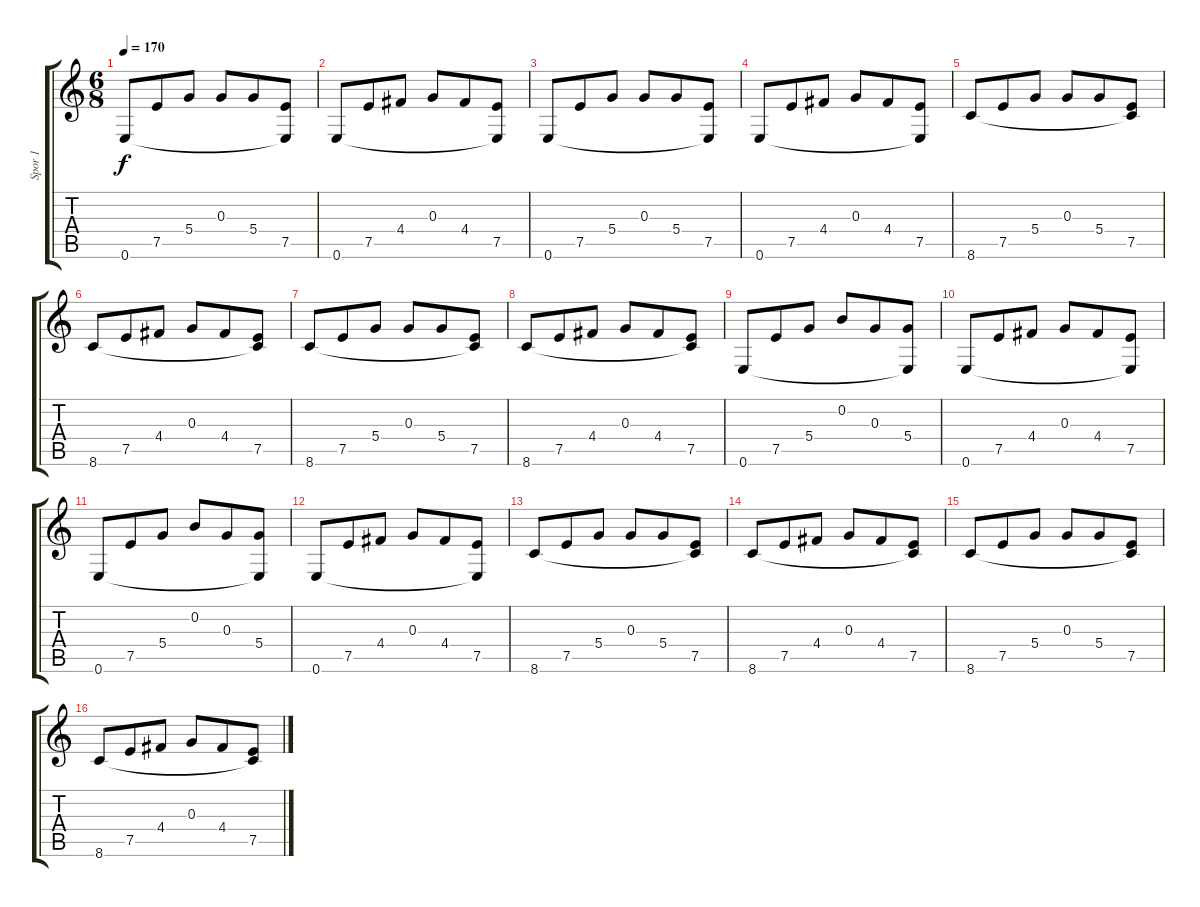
\track ("Spor 1" "Spor 1") {instrument acousticguitarsteel}
\staff {score tabs}
\tuning (E4 B3 G3 D3 A2 E2) {hide}
\ts (6 8)
\tempo 170
\clef g2
\ks c
0.6.8{dy f} 7.5.8 5.4.8 0.3.8 5.4.8 (7.5 0.6{t}).8 |
0.6.8 7.5.8 4.4.8 0.3.8 4.4.8 (7.5 0.6{t}).8 |
0.6.8 7.5.8 5.4.8 0.3.8 5.4.8 (7.5 0.6{t}).8 |
0.6.8 7.5.8 4.4.8 0.3.8 4.4.8 (7.5 0.6{t}).8 |
8.6.8 7.5.8 5.4.8 0.3.8 5.4.8 (7.5 8.6{t}).8 |
8.6.8 7.5.8 4.4.8 0.3.8 4.4.8 (7.5 8.6{t}).8 |
8.6.8 7.5.8 5.4.8 0.3.8 5.4.8 (7.5 8.6{t}).8 |
8.6.8 7.5.8 4.4.8 0.3.8 4.4.8 (7.5 8.6{t}).8 |
0.6.8 7.5.8 5.4.8 0.2.8 0.3.8 (5.4 0.6{t}).8 |
0.6.8 7.5.8 4.4.8 0.3.8 4.4.8 (7.5 0.6{t}).8 |
0.6.8 7.5.8 5.4.8 0.2.8 0.3.8 (5.4 0.6{t}).8 |
0.6.8 7.5.8 4.4.8 0.3.8 4.4.8 (7.5 0.6{t}).8 |
8.6.8 7.5.8 5.4.8 0.3.8 5.4.8 (7.5 8.6{t}).8 |
8.6.8 7.5.8 4.4.8 0.3.8 4.4.8 (7.5 8.6{t}).8 |
8.6.8 7.5.8 5.4.8 0.3.8 5.4.8 (7.5 8.6{t}).8 |
8.6.8 7.5.8 4.4.8 0.3.8 4.4.8 (7.5 8.6{t}).8
